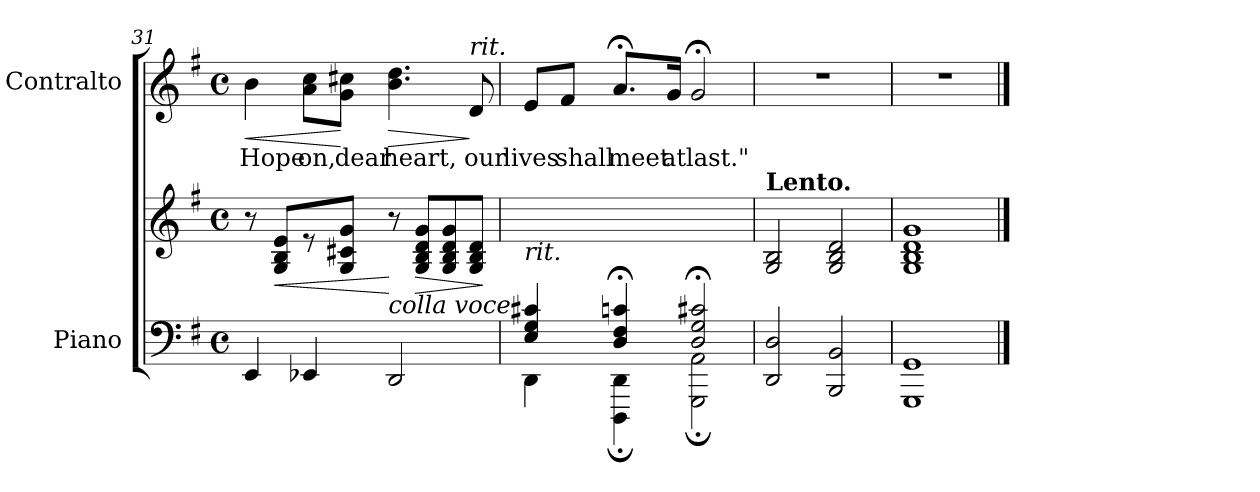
**kern	**kern	**dynam	**kern	**text	**dynam
*part2	*part2	*part2	*part1	*part1	*part1
*staff3	*staff2	*staff2/3	*staff1	*staff1	*staff1
*I"Piano	*	*	*I"Contralto	*	*
*I'Pno	*	*	*	*	*
!!LO:LB:g=z
*clefF4	*clefG2	*	*clefG2	*	*
*k[f#]	*k[f#]	*	*k[f#]	*	*
*M4/4	*M4/4	*	*M4/4	*	*
*met(c)	*met(c)	*	*met(c)	*	*
=31	=31	=31	=31	=31	=31
!	!	!	!	!LO:LY:b	!LO:HP:b
4EE/	8r	.	4b\	Hope	<
!	!	!LO:HP:b	!	!	!
.	8G/ 8B/ 8e/L	<	.	.	.
!	!	!	!	!LO:LY:b	!
4EE-X/	8r	.	8a!\ 8cc\L	on,	.
!	!	!	!	!LO:LY:b	!
.	8G/ 8c#X/ 8g/J	.	8g!\ 8cc#X\J	dear	[
!LO:TX:a:i:t=colla voce	!	!	!	!	!
!	!	!	!	!LO:LY:b	!LO:HP:b
2DD/	8r	[	4.b!\ 4.dd\	heart,	>
!	!	!LO:HP:b	!	!	!
.	8G/ 8B/ 8d/ 8g/L	>	.	.	.
.	8G/ 8B/ 8d/ 8g/	.	.	.	.
!	!	!	!LO:TX:a:i:t=rit.	!	!
!	!	!	!	!LO:LY:b	!
.	8G/ 8B/ 8d/J	.	8d/	our	]
.	.	]	.	.	.
=32	=32	=32	=32	=32	=32
*^	*	*	*	*	*
!	!	!LO:TX:b:i:t=rit.	!	!	!	!
!	!	!	!	!	!LO:LY:b	!
4E/ 4G/ 4c#X/	4DD\	1ryy	.	8e/L	lives	.
!	!	!	!	!	!LO:LY:b	!
.	.	.	.	8f#/J	shall	.
!	!	!	!	!	!LO:LY:b	!
4D/;< 4F#/;< 4cn/;<	4DDD\; 4DD\;	.	.	8.a;</L	meet	.
!	!	!	!	!	!LO:LY:b	!
.	.	.	.	16g/Jk	at	.
!	!	!	!	!	!LO:LY:b	!
2D/;< 2G/;< 2c#X/;<	2GGG\; 2AA\;	.	.	2g;</	last."	.
=33	=33	=33	=33	=33	=33	=33
!	!	!LO:TX:a:B:t=Lento.	!	!	!	!
*v	*v	*	*	*	*	*
2DD/ 2D/	2G/ 2B/	.	1r	.	.
2BBB/ 2BB/	2G/ 2B/ 2d/	.	.	.	.
=34	=34	=34	=34	=34	=34
1GGG 1GG	1G 1B 1d 1g	.	1r	.	.
==	==	==	==	==	==
*-	*-	*-	*-	*-	*-
